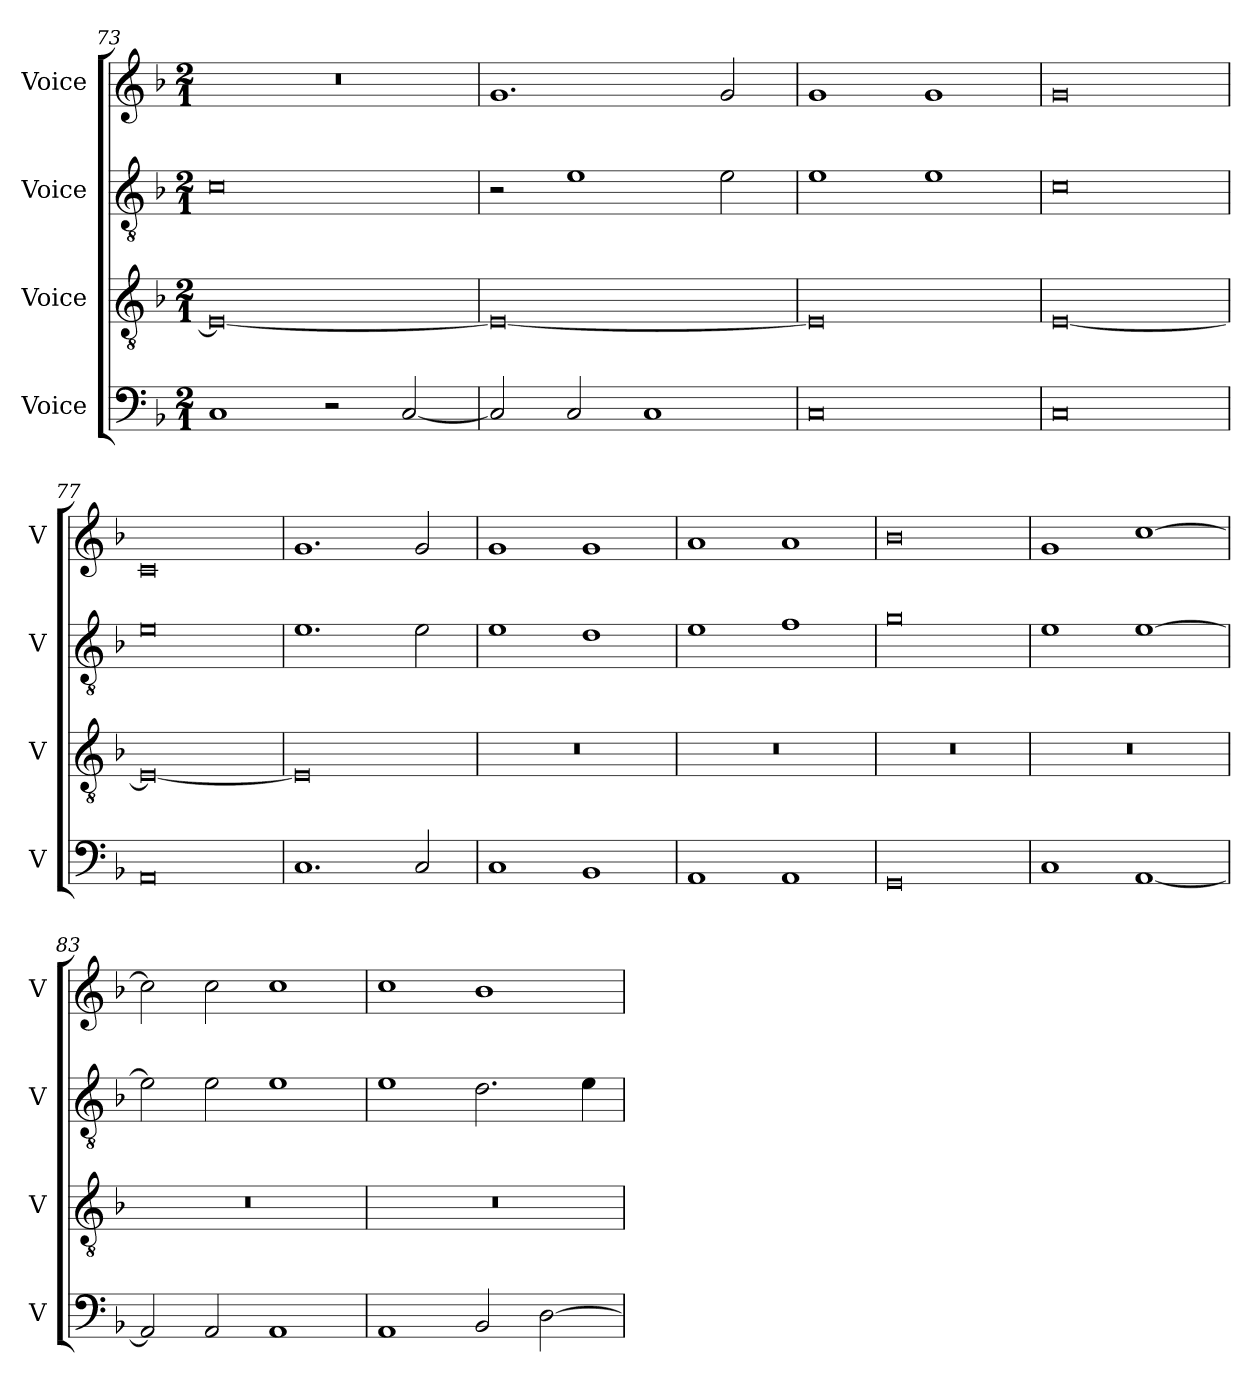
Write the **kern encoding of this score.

**kern	**kern	**kern	**kern
*part4	*part3	*part2	*part1
*staff4	*staff3	*staff2	*staff1
*I"Voice	*I"Voice	*I"Voice	*I"Voice
*I'V	*I'V	*I'V	*I'V
*clefF4	*clefGv2	*clefGv2	*clefG2
*k[b-]	*k[b-]	*k[b-]	*k[b-]
*M2/1	*M2/1	*M2/1	*M2/1
=73	=73	=73	=73
1C	0E_	0c	0r
2r	.	.	.
[2C/	.	.	.
=74	=74	=74	=74
2C/]	0E_	2r	1.g
2C/	.	1e	.
1C	.	.	.
.	.	2e\	2g/
!!LO:PB:g=z
=75	=75	=75	=75
0C	0E]	1e	1g
.	.	1e	1g
=76	=76	=76	=76
0C	[0E	0c	0g
=77	=77	=77	=77
0AA	0E_	0e	0c
=78	=78	=78	=78
1.C	0E]	1.e	1.g
2C/	.	2e\	2g/
=79	=79	=79	=79
1C	0r	1e	1g
1BB-	.	1d	1g
!!LO:LB:g=z
=80	=80	=80	=80
1AA	0r	1e	1a
1AA	.	1f	1a
=81	=81	=81	=81
0GG	0r	0g	0b-
=82	=82	=82	=82
1C	0r	1e	1g
[1AA	.	[1e	[1cc
=83	=83	=83	=83
2AA/]	0r	2e\]	2cc\]
2AA/	.	2e\	2cc\
1AA	.	1e	1cc
=84	=84	=84	=84
1AA	0r	1e	1cc
2BB-/	.	2.d\	1b-
[2D\	.	.	.
.	.	4e\	.
=	=	=	=
*-	*-	*-	*-
